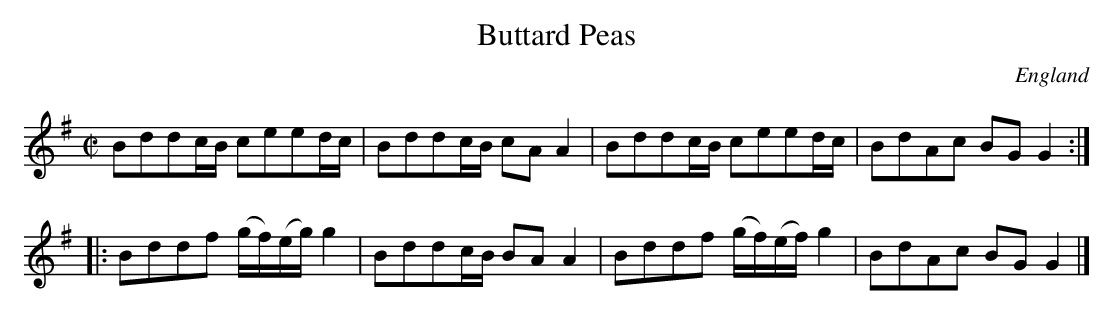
X:1
T:Buttard Peas
L:1/8
M:C|
O:England
K:G
Bddc/B/ ceed/c/ | Bddc/B/ cAA2 |\
Bddc/B/ ceed/c/ | BdAc BGG2 ::
Bddf (g/f/)(e/g/)g2 | Bddc/B/ BAA2 |\
Bddf (g/f/)(e/f/) g2 | BdAc BGG2 |]
